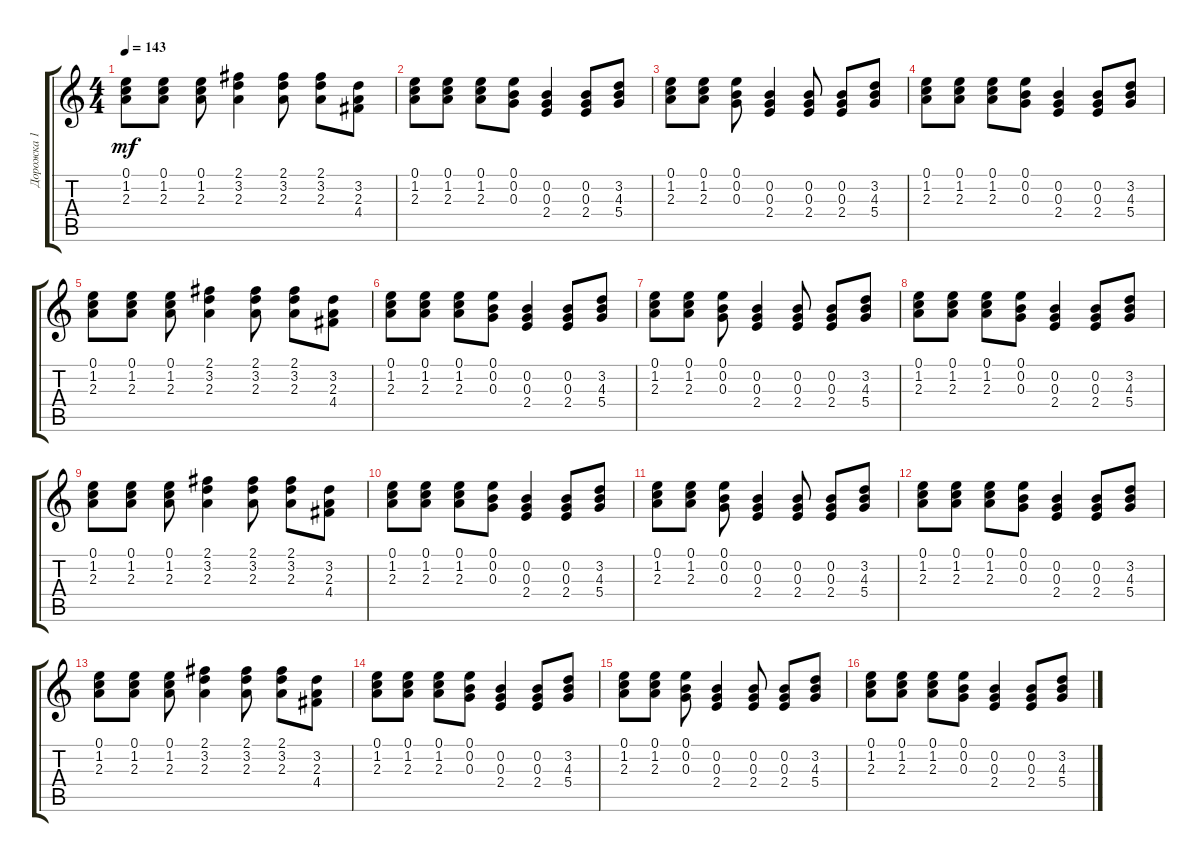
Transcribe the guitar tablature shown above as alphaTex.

\track ("Дорожка 1" "Дорожка 1") {instrument electricguitarclean}
\staff {score tabs}
\tuning (E4 B3 G3 D3 A2 E2) {hide}
\ts (4 4)
\tempo 143
\clef g2
\ks c
(0.1 1.2 2.3).8{dy mf} (0.1 1.2 2.3).8 (0.1 1.2 2.3).8 (2.1 3.2 2.3).4 (2.1 3.2 2.3).8 (2.1 3.2 2.3).8 (3.2 2.3 4.4).8 |
(0.1 1.2 2.3).8 (0.1 1.2 2.3).8 (0.1 1.2 2.3).8 (0.1 0.2 0.3).8 (0.2 0.3 2.4).4 (0.2 0.3 2.4).8 (3.2 4.3 5.4).8 |
(0.1 1.2 2.3).8 (0.1 1.2 2.3).8 (0.1 0.2 0.3).8 (0.2 0.3 2.4).4 (0.2 0.3 2.4).8 (0.2 0.3 2.4).8 (3.2 4.3 5.4).8 |
(0.1 1.2 2.3).8 (0.1 1.2 2.3).8 (0.1 1.2 2.3).8 (0.1 0.2 0.3).8 (0.2 0.3 2.4).4 (0.2 0.3 2.4).8 (3.2 4.3 5.4).8 |
(0.1 1.2 2.3).8 (0.1 1.2 2.3).8 (0.1 1.2 2.3).8 (2.1 3.2 2.3).4 (2.1 3.2 2.3).8 (2.1 3.2 2.3).8 (3.2 2.3 4.4).8 |
(0.1 1.2 2.3).8 (0.1 1.2 2.3).8 (0.1 1.2 2.3).8 (0.1 0.2 0.3).8 (0.2 0.3 2.4).4 (0.2 0.3 2.4).8 (3.2 4.3 5.4).8 |
(0.1 1.2 2.3).8 (0.1 1.2 2.3).8 (0.1 0.2 0.3).8 (0.2 0.3 2.4).4 (0.2 0.3 2.4).8 (0.2 0.3 2.4).8 (3.2 4.3 5.4).8 |
(0.1 1.2 2.3).8 (0.1 1.2 2.3).8 (0.1 1.2 2.3).8 (0.1 0.2 0.3).8 (0.2 0.3 2.4).4 (0.2 0.3 2.4).8 (3.2 4.3 5.4).8 |
(0.1 1.2 2.3).8 (0.1 1.2 2.3).8 (0.1 1.2 2.3).8 (2.1 3.2 2.3).4 (2.1 3.2 2.3).8 (2.1 3.2 2.3).8 (3.2 2.3 4.4).8 |
(0.1 1.2 2.3).8 (0.1 1.2 2.3).8 (0.1 1.2 2.3).8 (0.1 0.2 0.3).8 (0.2 0.3 2.4).4 (0.2 0.3 2.4).8 (3.2 4.3 5.4).8 |
(0.1 1.2 2.3).8 (0.1 1.2 2.3).8 (0.1 0.2 0.3).8 (0.2 0.3 2.4).4 (0.2 0.3 2.4).8 (0.2 0.3 2.4).8 (3.2 4.3 5.4).8 |
(0.1 1.2 2.3).8 (0.1 1.2 2.3).8 (0.1 1.2 2.3).8 (0.1 0.2 0.3).8 (0.2 0.3 2.4).4 (0.2 0.3 2.4).8 (3.2 4.3 5.4).8 |
(0.1 1.2 2.3).8 (0.1 1.2 2.3).8 (0.1 1.2 2.3).8 (2.1 3.2 2.3).4 (2.1 3.2 2.3).8 (2.1 3.2 2.3).8 (3.2 2.3 4.4).8 |
(0.1 1.2 2.3).8 (0.1 1.2 2.3).8 (0.1 1.2 2.3).8 (0.1 0.2 0.3).8 (0.2 0.3 2.4).4 (0.2 0.3 2.4).8 (3.2 4.3 5.4).8 |
(0.1 1.2 2.3).8 (0.1 1.2 2.3).8 (0.1 0.2 0.3).8 (0.2 0.3 2.4).4 (0.2 0.3 2.4).8 (0.2 0.3 2.4).8 (3.2 4.3 5.4).8 |
(0.1 1.2 2.3).8 (0.1 1.2 2.3).8 (0.1 1.2 2.3).8 (0.1 0.2 0.3).8 (0.2 0.3 2.4).4 (0.2 0.3 2.4).8 (3.2 4.3 5.4).8
